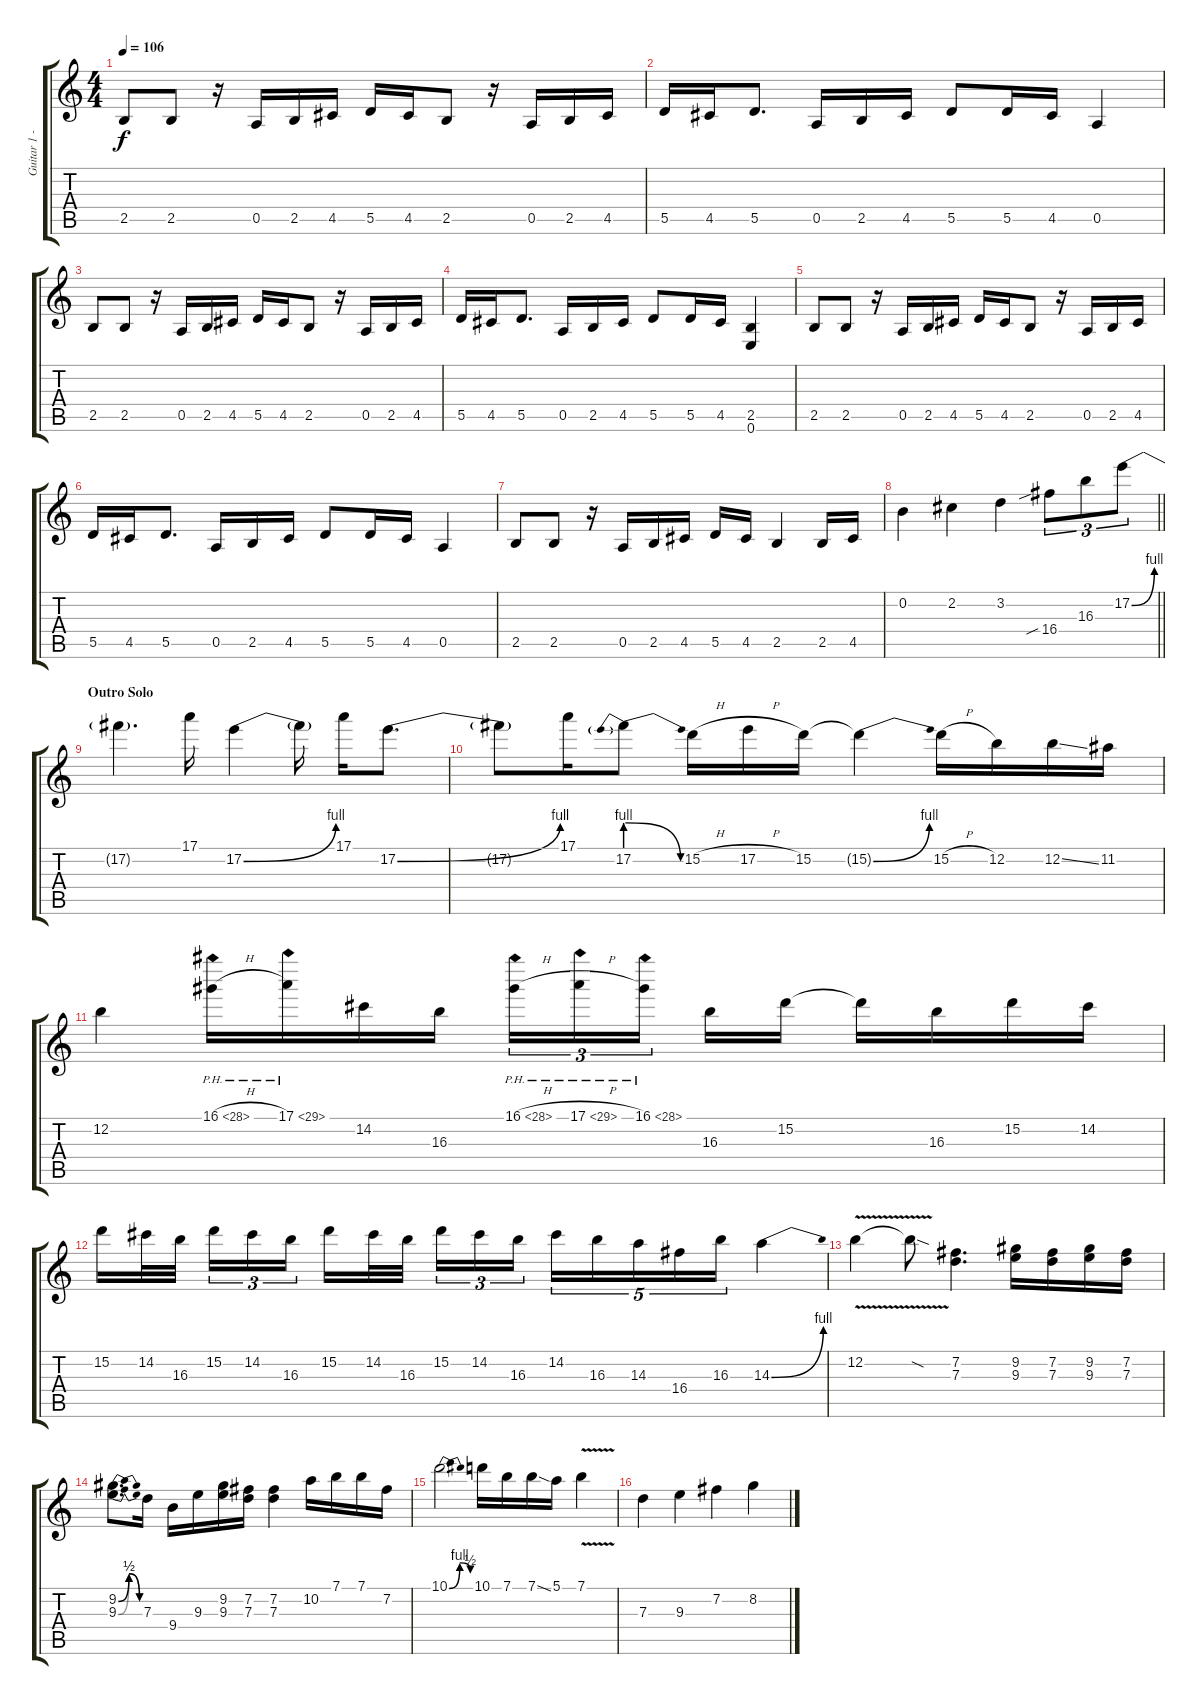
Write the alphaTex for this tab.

\track ("Guitar 1 - Lead Guitar" "Guitar 1 -") {instrument distortionguitar}
\staff {score tabs}
\tuning (E4 B3 G3 D3 A2 E2) {hide}
\ts (4 4)
\tempo 106
\clef g2
\ks c
2.5.8{dy f balance 8} 2.5.8 r.16 0.5.16 2.5.16 4.5.16 5.5.16 4.5.16 2.5.8 r.16 0.5.16 2.5.16 4.5.16 |
5.5.16 4.5.16 5.5.8{d} 0.5.16 2.5.16 4.5.16 5.5.8 5.5.16 4.5.16 0.5.4 |
2.5.8 2.5.8 r.16 0.5.16 2.5.16 4.5.16 5.5.16 4.5.16 2.5.8 r.16 0.5.16 2.5.16 4.5.16 |
5.5.16 4.5.16 5.5.8{d} 0.5.16 2.5.16 4.5.16 5.5.8 5.5.16 4.5.16 (2.5 0.6).4 |
2.5.8 2.5.8 r.16 0.5.16 2.5.16 4.5.16 5.5.16 4.5.16 2.5.8 r.16 0.5.16 2.5.16 4.5.16 |
5.5.16 4.5.16 5.5.8{d} 0.5.16 2.5.16 4.5.16 5.5.8 5.5.16 4.5.16 0.5.4 |
2.5.8 2.5.8 r.16 0.5.16 2.5.16 4.5.16 5.5.16 4.5.16 2.5.4 2.5.16 4.5.16 |
\barLineRight lightlight
0.2.4{balance 4} 2.2.4 3.2.4 16.4{sib}.8{tu (3 2) volume 16 balance 8} 16.3.8{tu (3 2)} 17.2{be (bend 0 0 60 4)}.8{tu (3 2)} |
\section ("" "Outro Solo")
17.2{t}.4{d} 17.1.16 17.2{be (bend 0 0 60 4)}.4 17.2{t}.16 17.1.16 17.2{be (bend 0 0 60 4)}.8{d} |
17.2{t}.8 17.1.16 17.2{be (prebendrelease 0 4 60 0)}.8 15.2{h}.16 17.2{h}.16 15.2.16 15.2{be (bend 0 0 60 4) t}.4 15.2{h}.16 12.2.16 12.2{ss}.16 11.2.16 |
12.2.4 16.1{ph 12 h}.16 17.1{ph 12}.16 14.2.16 16.3.16 16.1{ph 12 h}.16{tu (3 2)} 17.1{ph 12 h}.16{tu (3 2)} 16.1{ph 12}.16{tu (3 2) beam splitsecondary} 16.3.16 15.2.16 15.2{t}.16 16.3.16 15.2.16 14.2.16 |
15.2.16 14.2.32 16.3.32{beam splitsecondary} 15.2.16{tu (3 2)} 14.2.16{tu (3 2)} 16.3.16{tu (3 2)} 15.2.16 14.2.32 16.3.32{beam splitsecondary} 15.2.16{tu (3 2)} 14.2.16{tu (3 2)} 16.3.16{tu (3 2)} 14.2.16{tu (5 4)} 16.3.16{tu (5 4)} 14.3.16{tu (5 4)} 16.4.16{tu (5 4)} 16.3.16{tu (5 4)} 14.3{be (bend 0 0 60 4)}.4 |
12.2{v}.4 12.2{sod t}.8 (7.2 7.3).4{d} (9.2 9.3).16 (7.2 7.3).16 (9.2 9.3).16 (7.2 7.3).16 |
(9.2{be (bendrelease 0 0 15 2 45 2 60 0)} 9.3{be (bendrelease 0 0 15 2 45 2 60 0)}).8{d} 7.3.16 9.4.16 9.3.16 (9.2 9.3).16 (7.2 7.3).16 (7.2 7.3).4 10.2.16 7.1.16 7.1.16 7.2.16 |
10.1{be (bendrelease 0 0 15 4 45 4 60 2)}.2 10.1.16 7.1.16 7.1{ss}.16 5.1.16 7.1{v}.4 |
7.3.4 9.3.4 7.2.4 8.2.4
